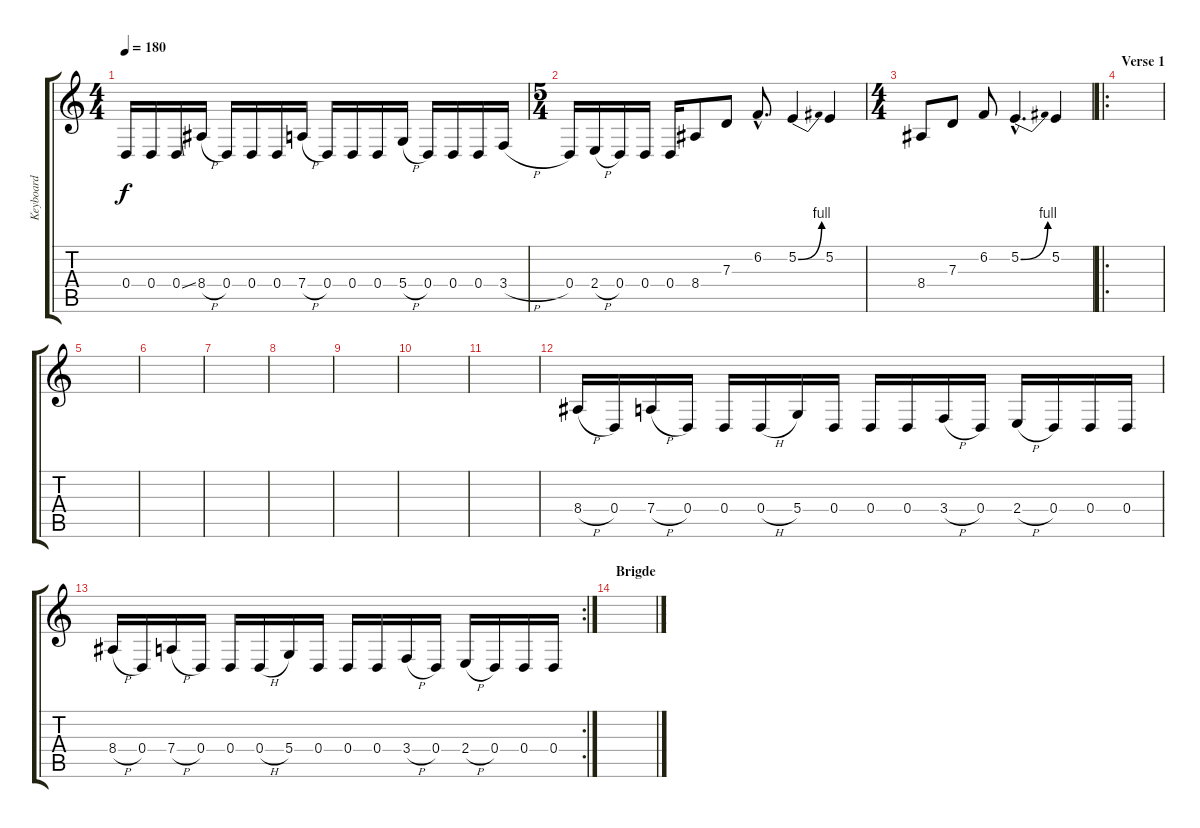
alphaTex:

\track ("Keyboard" "Keyboard") {instrument harpsichord}
\staff {score tabs}
\tuning (E4 B3 G3 D3 A2 E2) {hide}
\ts (4 4)
\tempo 180
\clef g2
\ks c
0.4.16{dy f} 0.4.16 0.4{ss}.16 8.4{h}.16 0.4.16 0.4.16 0.4.16 7.4{h}.16 0.4.16 0.4.16 0.4.16 5.4{h}.16 0.4.16 0.4.16 0.4.16 3.4{h}.16 |
\ts (5 4)
0.4.16 2.4{h}.16 0.4.16 0.4.16 0.4.16 8.4.8 7.3.8 6.2{hac}.8{d} 5.2{be (bend 0 0 60 4)}.4 5.2.4 |
\ts (4 4)
8.4.8 7.3.8 6.2.8 5.2{be (bend 0 0 60 4) hac}.4{d} 5.2.4 |
\ro
\section ("" "Verse 1")
|
|
|
|
|
|
|
|
8.4{h}.16 0.4.16 7.4{h}.16 0.4.16 0.4.16 0.4{h}.16 5.4.16 0.4.16 0.4.16 0.4.16 3.4{h}.16 0.4.16 2.4{h}.16 0.4.16 0.4.16 0.4.16 |
\rc 2
8.4{h}.16 0.4.16 7.4{h}.16 0.4.16 0.4.16 0.4{h}.16 5.4.16 0.4.16 0.4.16 0.4.16 3.4{h}.16 0.4.16 2.4{h}.16 0.4.16 0.4.16 0.4.16 |
\section ("" "Brigde")
